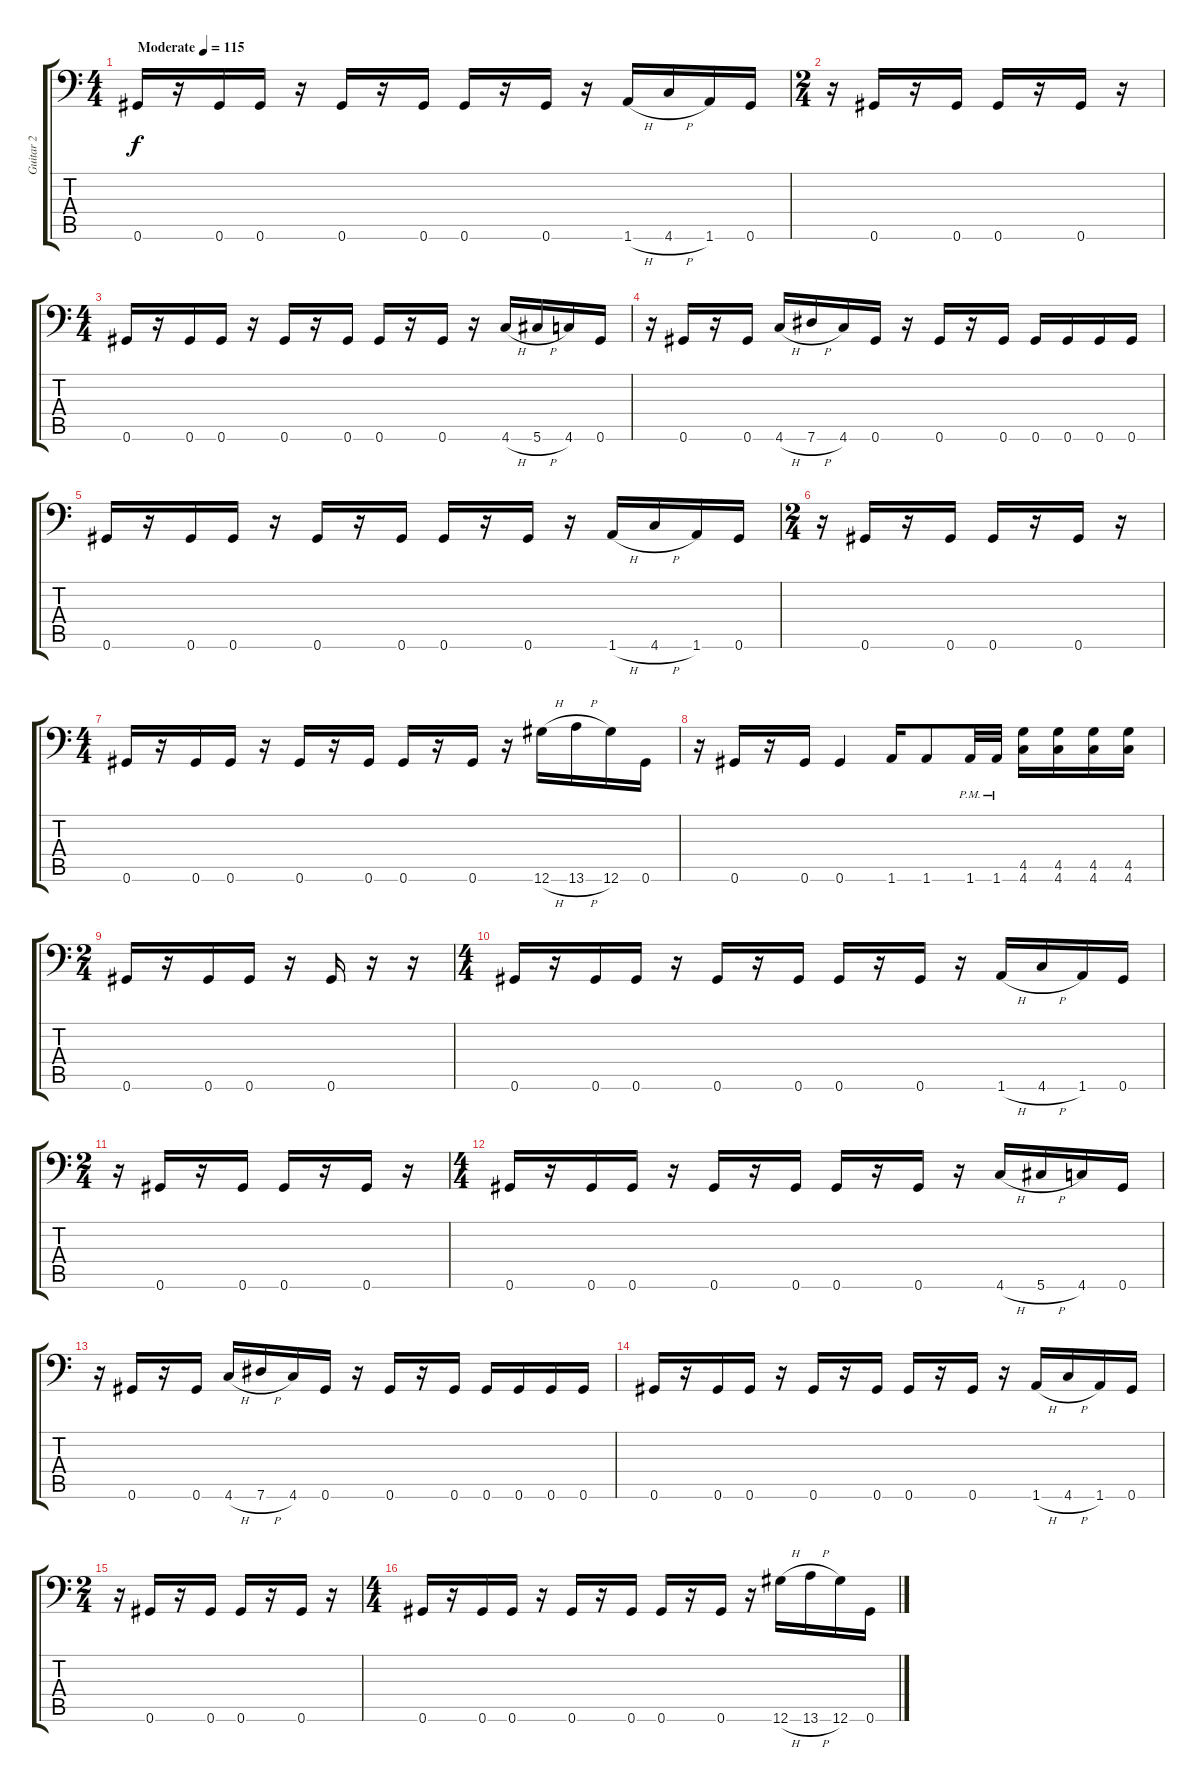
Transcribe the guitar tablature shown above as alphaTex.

\track ("Guitar 2" "Guitar 2") {instrument distortionguitar}
\staff {score tabs}
\tuning (Bb3 F3 Db3 Ab2 Eb2 Ab1) {hide}
\ts (4 4)
\tempo (115 "Moderate")
\clef f4
\ks c
0.6.16{dy f instrument distortionguitar} r.16 0.6.16 0.6.16 r.16 0.6.16 r.16 0.6.16 0.6.16 r.16 0.6.16 r.16 1.6{h}.16 4.6{h}.16 1.6.16 0.6.16 |
\ts (2 4)
r.16 0.6.16 r.16 0.6.16 0.6.16 r.16 0.6.16 r.16 |
\ts (4 4)
0.6.16 r.16 0.6.16 0.6.16 r.16 0.6.16 r.16 0.6.16 0.6.16 r.16 0.6.16 r.16 4.6{h}.16 5.6{h}.16 4.6.16 0.6.16 |
r.16 0.6.16 r.16 0.6.16 4.6{h}.16 7.6{h}.16 4.6.16 0.6.16 r.16 0.6.16 r.16 0.6.16 0.6.16 0.6.16 0.6.16 0.6.16 |
0.6.16 r.16 0.6.16 0.6.16 r.16 0.6.16 r.16 0.6.16 0.6.16 r.16 0.6.16 r.16 1.6{h}.16 4.6{h}.16 1.6.16 0.6.16 |
\ts (2 4)
r.16 0.6.16 r.16 0.6.16 0.6.16 r.16 0.6.16 r.16 |
\ts (4 4)
0.6.16 r.16 0.6.16 0.6.16 r.16 0.6.16 r.16 0.6.16 0.6.16 r.16 0.6.16 r.16 12.6{h}.16 13.6{h}.16 12.6.16 0.6.16 |
r.16 0.6.16 r.16 0.6.16 0.6.4 1.6.16 1.6.8 1.6{pm}.32 1.6{pm}.32 (4.5 4.6).16 (4.5 4.6).16 (4.5 4.6).16 (4.5 4.6).16 |
\ts (2 4)
0.6.16{balance 0} r.16 0.6.16 0.6.16 r.16 0.6.16 r.16 r.16 |
\ts (4 4)
0.6.16{balance 16} r.16 0.6.16 0.6.16 r.16 0.6.16 r.16 0.6.16 0.6.16 r.16 0.6.16 r.16 1.6{h}.16 4.6{h}.16 1.6.16 0.6.16 |
\ts (2 4)
r.16 0.6.16 r.16 0.6.16 0.6.16 r.16 0.6.16 r.16 |
\ts (4 4)
0.6.16 r.16 0.6.16 0.6.16 r.16 0.6.16 r.16 0.6.16 0.6.16 r.16 0.6.16 r.16 4.6{h}.16 5.6{h}.16 4.6.16 0.6.16 |
r.16 0.6.16 r.16 0.6.16 4.6{h}.16 7.6{h}.16 4.6.16 0.6.16 r.16 0.6.16 r.16 0.6.16 0.6.16 0.6.16 0.6.16 0.6.16 |
0.6.16 r.16 0.6.16 0.6.16 r.16 0.6.16 r.16 0.6.16 0.6.16 r.16 0.6.16 r.16 1.6{h}.16 4.6{h}.16 1.6.16 0.6.16 |
\ts (2 4)
r.16 0.6.16 r.16 0.6.16 0.6.16 r.16 0.6.16 r.16 |
\ts (4 4)
0.6.16 r.16 0.6.16 0.6.16 r.16 0.6.16 r.16 0.6.16 0.6.16 r.16 0.6.16 r.16 12.6{h}.16 13.6{h}.16 12.6.16 0.6.16
